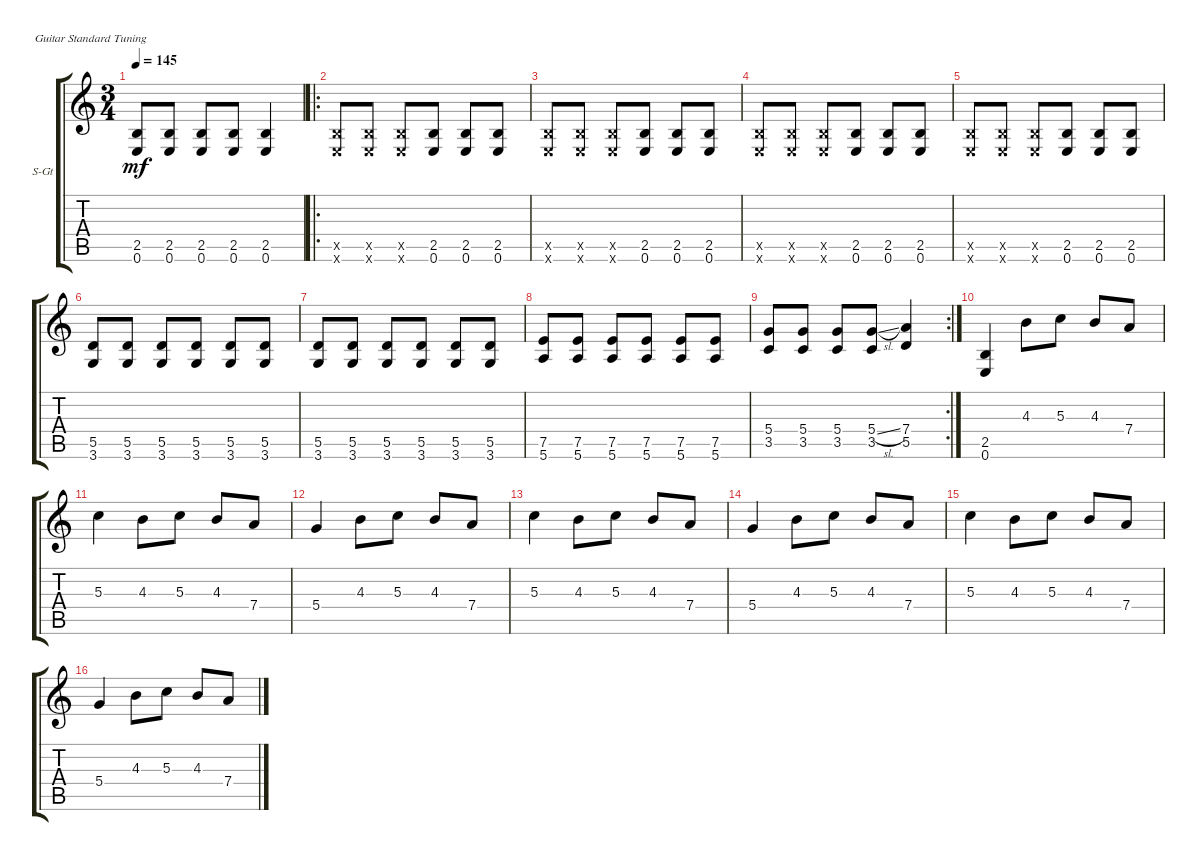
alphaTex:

\defaultSystemsLayout 4
\bracketExtendMode groupsimilarinstruments
\firstSystemTrackNameOrientation horizontal
\otherSystemsTrackNameOrientation horizontal
\track ("Steel Guitar" "S-Gt") {instrument acousticguitarsteel}
\staff {score tabs}
\tuning (E4 B3 G3 D3 A2 E2)
\ts (3 4)
\tempo 145
\clef g2
\ks c
(2.5 0.6).8{dy mf} (2.5 0.6).8 (2.5 0.6).8 (2.5 0.6).8 (2.5 0.6).4 |
\ro
(2.5{x} 0.6{x}).8 (2.5{x} 0.6{x}).8 (2.5{x} 0.6{x}).8 (2.5 0.6).8 (2.5 0.6).8 (2.5 0.6).8 |
(2.5{x} 0.6{x}).8 (2.5{x} 0.6{x}).8 (2.5{x} 0.6{x}).8 (2.5 0.6).8 (2.5 0.6).8 (2.5 0.6).8 |
(2.5{x} 0.6{x}).8 (2.5{x} 0.6{x}).8 (2.5{x} 0.6{x}).8 (2.5 0.6).8 (2.5 0.6).8 (2.5 0.6).8 |
(2.5{x} 0.6{x}).8 (2.5{x} 0.6{x}).8 (2.5{x} 0.6{x}).8 (2.5 0.6).8 (2.5 0.6).8 (2.5 0.6).8 |
(3.6 5.5).8 (3.6 5.5).8 (3.6 5.5).8 (3.6 5.5).8 (3.6 5.5).8 (3.6 5.5).8 |
(5.5 3.6).8 (5.5 3.6).8 (5.5 3.6).8 (5.5 3.6).8 (5.5 3.6).8 (5.5 3.6).8 |
(5.6 7.5).8 (5.6 7.5).8 (5.6 7.5).8 (5.6 7.5).8 (7.5 5.6).8 (7.5 5.6).8 |
\rc 2
(3.5 5.4).8 (3.5 5.4).8 (3.5 5.4).8 (3.5 5.4{sl}).8 (5.5 7.4).4 |
(2.5 0.6).4 4.3.8 5.3.8 4.3.8 7.4.8 |
5.3.4 4.3.8 5.3.8 4.3.8 7.4.8 |
5.4.4 4.3.8 5.3.8 4.3.8 7.4.8 |
5.3.4 4.3.8 5.3.8 4.3.8 7.4.8 |
5.4.4 4.3.8 5.3.8 4.3.8 7.4.8 |
5.3.4 4.3.8 5.3.8 4.3.8 7.4.8 |
5.4.4 4.3.8 5.3.8 4.3.8 7.4.8
